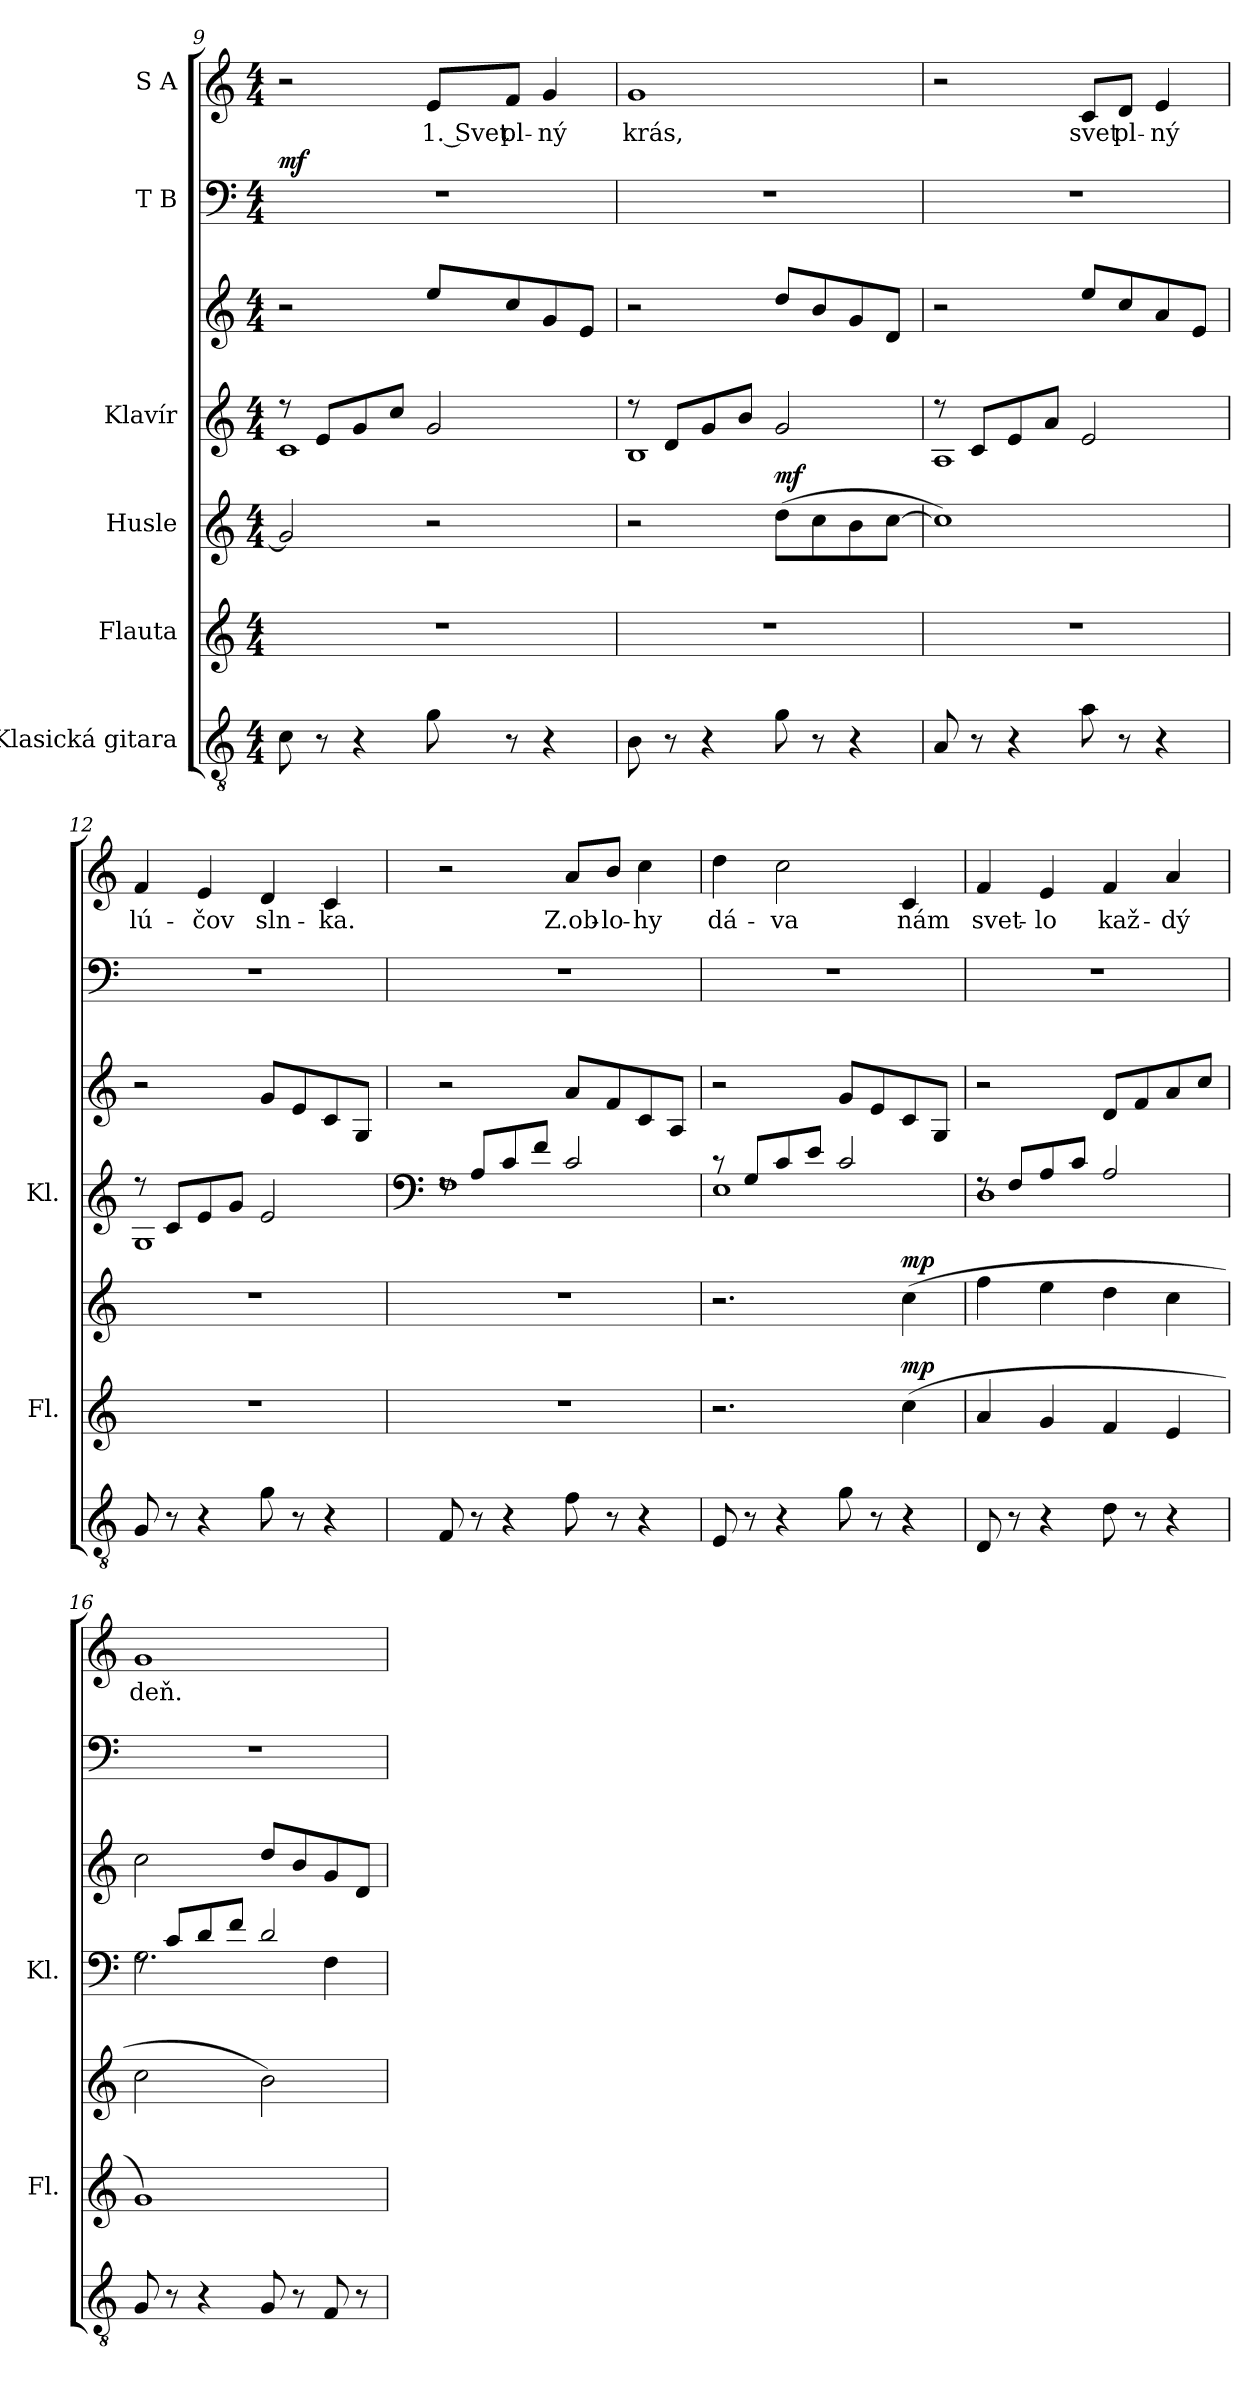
**kern	**kern	**dynam	**kern	**dynam	**kern	**kern	**kern	**dynam	**kern	**text
*part6	*part5	*part5	*part4	*part4	*part3	*part3	*part2	*part2	*part1	*part1
*staff7	*staff6	*staff6	*staff5	*staff5	*staff4	*staff3	*staff2	*staff2	*staff1	*staff1
*I"Klasická gitara	*I"Flauta	*	*I"Husle	*	*I"Klavír	*	*I"T B	*	*I"S A	*
*	*I'Fl.	*	*	*	*I'Kl.	*	*	*	*	*
!!LO:LB:g=z
*clefGv2	*clefG2	*	*clefG2	*	*clefG2	*clefG2	*clefF4	*	*clefG2	*
*k[]	*k[]	*	*k[]	*	*k[]	*k[]	*k[]	*	*k[]	*
*M4/4	*M4/4	*	*M4/4	*	*M4/4	*M4/4	*M4/4	*	*M4/4	*
=9	=9	=9	=9	=9	=9	=9	=9	=9	=9	=9
*	*	*	*	*	*^	*	*	*	*	*
!	!	!	!	!	!	!	!	!	!LO:DY:a	!	!
8c\	1r	.	2g/]	.	8r	1c	2r	1r	mf	2r	.
8r	.	.	.	.	8e/L	.	.	.	.	.	.
4r	.	.	.	.	8g/	.	.	.	.	.	.
.	.	.	.	.	8cc/J	.	.	.	.	.	.
!	!	!	!	!	!	!	!	!	!	!	!LO:LY:b
8g\	.	.	2r	.	2g/	.	8ee/L	.	.	8e/L	1. Svet
!	!	!	!	!	!	!	!	!	!	!	!LO:LY:b
8r	.	.	.	.	.	.	8cc/	.	.	8f/J	pl-
!	!	!	!	!	!	!	!	!	!	!	!LO:LY:b
4r	.	.	.	.	.	.	8g/	.	.	4g/	-ný
.	.	.	.	.	.	.	8e/J	.	.	.	.
=10	=10	=10	=10	=10	=10	=10	=10	=10	=10	=10	=10
!	!	!	!	!	!	!	!	!	!	!	!LO:LY:b
8B\	1r	.	2r	.	8r	1B	2r	1r	.	1g	krás,
8r	.	.	.	.	8d/L	.	.	.	.	.	.
4r	.	.	.	.	8g/	.	.	.	.	.	.
.	.	.	.	.	8b/J	.	.	.	.	.	.
!	!	!	!	!LO:DY:a	!	!	!	!	!	!	!
8g\	.	.	(8dd\L	mf	2g/	.	8dd/L	.	.	.	.
8r	.	.	8cc\	.	.	.	8b/	.	.	.	.
4r	.	.	8b\	.	.	.	8g/	.	.	.	.
.	.	.	[8cc\J	.	.	.	8d/J	.	.	.	.
=11	=11	=11	=11	=11	=11	=11	=11	=11	=11	=11	=11
8A/	1r	.	1cc])	.	8r	1A	2r	1r	.	2r	.
8r	.	.	.	.	8c/L	.	.	.	.	.	.
4r	.	.	.	.	8e/	.	.	.	.	.	.
.	.	.	.	.	8a/J	.	.	.	.	.	.
!	!	!	!	!	!	!	!	!	!	!	!LO:LY:b
8a\	.	.	.	.	2e/	.	8ee/L	.	.	8c/L	svet
!	!	!	!	!	!	!	!	!	!	!	!LO:LY:b
8r	.	.	.	.	.	.	8cc/	.	.	8d/J	pl-
!	!	!	!	!	!	!	!	!	!	!	!LO:LY:b
4r	.	.	.	.	.	.	8a/	.	.	4e/	-ný
.	.	.	.	.	.	.	8e/J	.	.	.	.
=12	=12	=12	=12	=12	=12	=12	=12	=12	=12	=12	=12
!	!	!	!	!	!	!	!	!	!	!	!LO:LY:b
8G/	1r	.	1r	.	8r	1G	2r	1r	.	4f/	lú-
8r	.	.	.	.	8c/L	.	.	.	.	.	.
!	!	!	!	!	!	!	!	!	!	!	!LO:LY:b
4r	.	.	.	.	8e/	.	.	.	.	4e/	-čov
.	.	.	.	.	8g/J	.	.	.	.	.	.
!	!	!	!	!	!	!	!	!	!	!	!LO:LY:b
8g\	.	.	.	.	2e/	.	8g/L	.	.	4d/	sln-
8r	.	.	.	.	.	.	8e/	.	.	.	.
!	!	!	!	!	!	!	!	!	!	!	!LO:LY:b
4r	.	.	.	.	.	.	8c/	.	.	4c/	-ka.
.	.	.	.	.	.	.	8G/J	.	.	.	.
!!LO:PB:g=z
=13	=13	=13	=13	=13	=13	=13	=13	=13	=13	=13	=13
*	*	*	*	*	*clefF4	*	*	*	*	*	*
8F/	1r	.	1r	.	8rF	1F	2r	1r	.	2r	.
8r	.	.	.	.	8A/L	.	.	.	.	.	.
4r	.	.	.	.	8c/	.	.	.	.	.	.
.	.	.	.	.	8f/J	.	.	.	.	.	.
!	!	!	!	!	!	!	!	!	!	!	!LO:LY:b
8f\	.	.	.	.	2c/	.	8a/L	.	.	8a/L	Z.ob-
!	!	!	!	!	!	!	!	!	!	!	!LO:LY:b
8r	.	.	.	.	.	.	8f/	.	.	8b/J	-lo-
!	!	!	!	!	!	!	!	!	!	!	!LO:LY:b
4r	.	.	.	.	.	.	8c/	.	.	4cc\	-hy
.	.	.	.	.	.	.	8A/J	.	.	.	.
=14	=14	=14	=14	=14	=14	=14	=14	=14	=14	=14	=14
!	!	!	!	!	!	!	!	!	!	!	!LO:LY:b
8E/	2.r	.	2.r	.	8r	1E	2r	1r	.	4dd\	dá-
8r	.	.	.	.	8G/L	.	.	.	.	.	.
!	!	!	!	!	!	!	!	!	!	!	!LO:LY:b
4r	.	.	.	.	8c/	.	.	.	.	2cc\	-va
.	.	.	.	.	8e/J	.	.	.	.	.	.
8g\	.	.	.	.	2c/	.	8g/L	.	.	.	.
8r	.	.	.	.	.	.	8e/	.	.	.	.
!	!	!LO:DY:a	!	!LO:DY:a	!	!	!	!	!	!	!LO:LY:b
4r	(>4cc\	mp	(4cc\	mp	.	.	8c/	.	.	4c/	nám
.	.	.	.	.	.	.	8G/J	.	.	.	.
=15	=15	=15	=15	=15	=15	=15	=15	=15	=15	=15	=15
!	!	!	!	!	!	!	!	!	!	!	!LO:LY:b
8D/	4a/	.	4ff\	.	8rF	1D	2r	1r	.	4f/	svet-
8r	.	.	.	.	8F/L	.	.	.	.	.	.
!	!	!	!	!	!	!	!	!	!	!	!LO:LY:b
4r	4g/	.	4ee\	.	8A/	.	.	.	.	4e/	-lo
.	.	.	.	.	8c/J	.	.	.	.	.	.
!	!	!	!	!	!	!	!	!	!	!	!LO:LY:b
8d\	4f/	.	4dd\	.	2A/	.	8d/L	.	.	4f/	kaž-
8r	.	.	.	.	.	.	8f/	.	.	.	.
!	!	!	!	!	!	!	!	!	!	!	!LO:LY:b
4r	4e/	.	4cc\	.	.	.	8a/	.	.	4a/	-dý
.	.	.	.	.	.	.	8cc/J	.	.	.	.
!!LO:LB:g=z
=16	=16	=16	=16	=16	=16	=16	=16	=16	=16	=16	=16
!	!	!	!	!	!	!	!	!	!	!	!LO:LY:b
8G/	1g)	.	2cc\	.	8rF	2.G\	2cc\	1r	.	1g	deň.
8r	.	.	.	.	8c/L	.	.	.	.	.	.
4r	.	.	.	.	8d/	.	.	.	.	.	.
.	.	.	.	.	8f/J	.	.	.	.	.	.
8G/	.	.	2b\)	.	2d/	.	8dd/L	.	.	.	.
8r	.	.	.	.	.	.	8b/	.	.	.	.
8F/	.	.	.	.	.	4F\	8g/	.	.	.	.
8r	.	.	.	.	.	.	8d/J	.	.	.	.
*	*	*	*	*	*v	*v	*	*	*	*	*
=	=	=	=	=	=	=	=	=	=	=
*-	*-	*-	*-	*-	*-	*-	*-	*-	*-	*-
